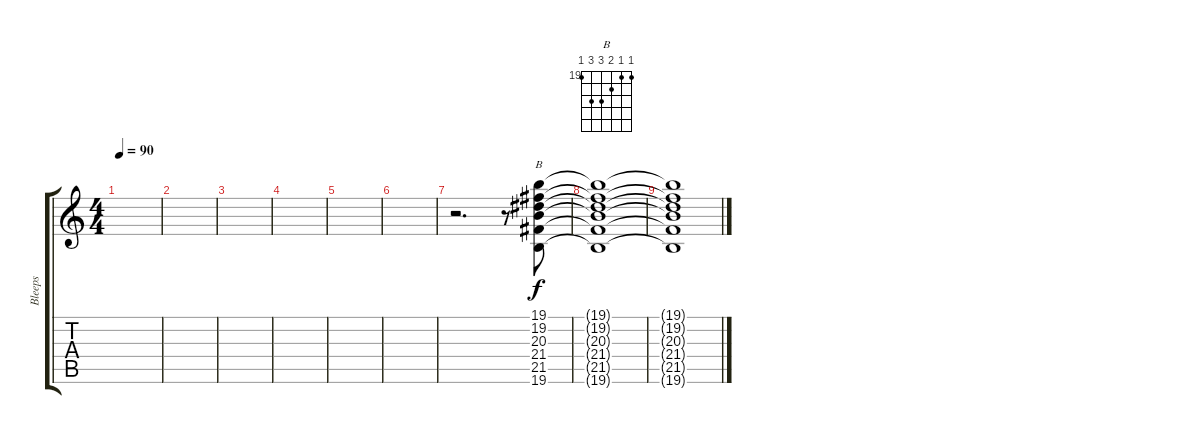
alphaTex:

\track ("Bleeps" "Bleeps") {instrument fx5brightness}
\staff {score tabs}
\tuning (E4 B3 G3 D3 A2 E2) {hide}
\chord ("B" 19 19 20 21 21 19) {firstfret 19}
\ts (4 4)
\tempo 90
\clef g2
\ks c
|
|
|
|
|
|
r.2{d} r.8 (19.1 19.2 20.3 21.4 21.5 19.6).8{ch "B"} |
(19.1{t} 19.2{t} 20.3{t} 21.4{t} 21.5{t} 19.6{t}).1{volume 1} |
(19.1{t} 19.2{t} 20.3{t} 21.4{t} 21.5{t} 19.6{t}).1
